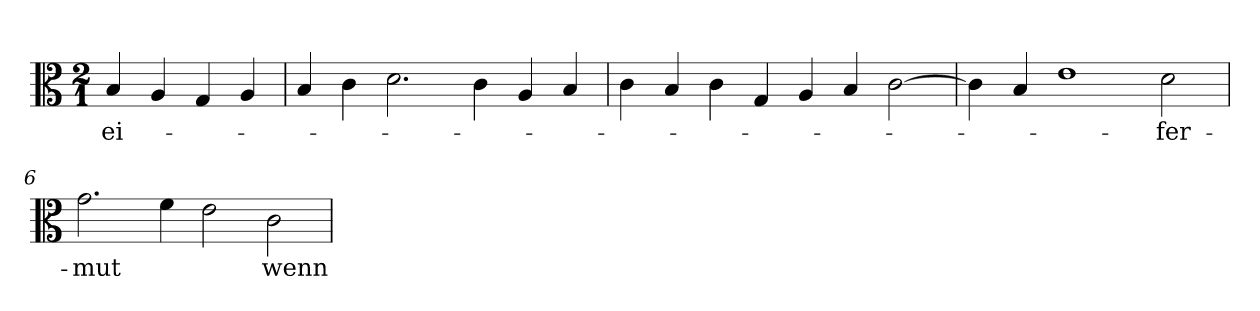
**kern	**text
*part1	*part1
*staff1	*staff1
*clefC3	*
*k[]	*
*E:phr	*
*M2/1	*
*MM180	*
=	=
4Bi	ei-
4Ai	.
4Gi	.
4Ai	.
=3	=3
4Bi	.
4ci	.
2.di	.
4ci	.
4Ai	.
4Bi	.
=4	=4
4ci	.
4Bi	.
4ci	.
4Gi	.
4Ai	.
4Bi	.
[2ci	.
=5	=5
4ci]	.
4Bi	.
1ei	.
2d	-fer-
=6	=6
2.gi	-mut
4fi	.
2ei	.
2c	wenn
=	=
*-	*-
